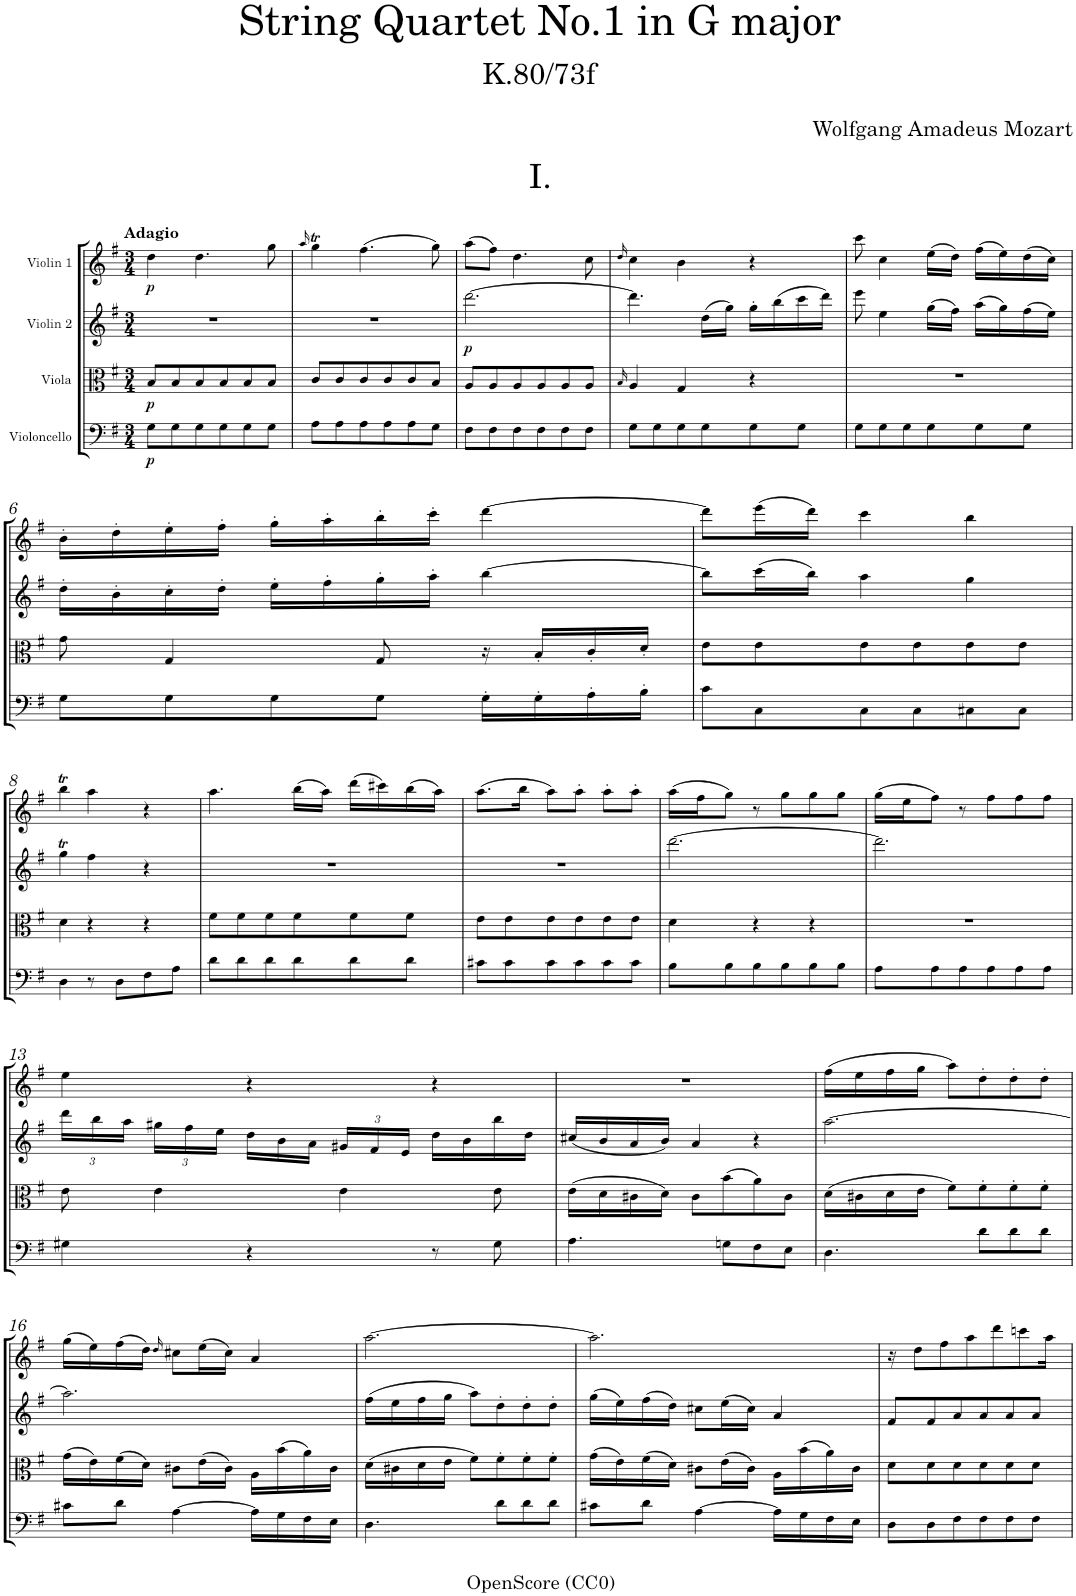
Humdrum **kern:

**kern	**dynam	**kern	**dynam	**kern	**dynam	**kern	**dynam
*part4	*part4	*part3	*part3	*part2	*part2	*part1	*part1
*staff4	*staff4	*staff3	*staff3	*staff2	*staff2	*staff1	*staff1
*I"Violoncello	*	*I"Viola	*	*I"Violin 2	*	*I"Violin 1	*
*I'Vc	*	*I'Vla	*	*I'Vln	*	*I'Vln	*
*clefF4	*	*clefC3	*	*clefG2	*	*clefG2	*
*k[f#]	*	*k[f#]	*	*k[f#]	*	*k[f#]	*
*M3/4	*	*M3/4	*	*M3/4	*	*M3/4	*
=1	=1	=1	=1	=1	=1	=1	=1
!	!	!	!	!	!	!LO:TX:a:t=I.	!
!	!	!	!	!	!	!LO:TX:a:B:t=Adagio	!
!	!LO:DY:b	!	!LO:DY:b	!	!	!	!LO:DY:b
8G\L	p	8B/L	p	2.r	.	4dd\	p
8G\	.	8B/	.	.	.	.	.
8G\	.	8B/	.	.	.	4.dd\	.
8G\	.	8B/	.	.	.	.	.
8G\	.	8B/	.	.	.	.	.
8G\J	.	8B/J	.	.	.	8gg\	.
=2	=2	=2	=2	=2	=2	=2	=2
.	.	.	.	.	.	16qaa/	.
8A\L	.	8c/L	.	2.r	.	4ggT\	.
8A\	.	8c/	.	.	.	.	.
8A\	.	8c/	.	.	.	(4.ff#\	.
8A\	.	8c/	.	.	.	.	.
8A\	.	8c/	.	.	.	.	.
8G\J	.	8B/J	.	.	.	8gg\)	.
=3	=3	=3	=3	=3	=3	=3	=3
!	!	!	!	!	!LO:DY:b	!	!
8F#\L	.	8A/L	.	[>2.ddd\	p	(8aa\L	.
8F#\	.	8A/	.	.	.	8ff#\J)	.
8F#\	.	8A/	.	.	.	4.dd\	.
8F#\	.	8A/	.	.	.	.	.
8F#\	.	8A/	.	.	.	.	.
8F#\J	.	8A/J	.	.	.	8cc\	.
=4	=4	=4	=4	=4	=4	=4	=4
.	.	16qB/	.	.	.	16qdd/	.
8G\L	.	4A/	.	4.ddd\]	.	4cc\	.
8G\	.	.	.	.	.	.	.
8G\	.	4G/	.	.	.	4b\	.
8G\	.	.	.	(16dd\LL	.	.	.
.	.	.	.	16gg\JJ)	.	.	.
8G\	.	4r	.	16gg'\LL	.	4r	.
.	.	.	.	(16bb\	.	.	.
8G\J	.	.	.	16ccc\	.	.	.
.	.	.	.	16ddd\JJ)	.	.	.
=5	=5	=5	=5	=5	=5	=5	=5
8G\L	.	2.r	.	8eee\	.	8ccc\	.
8G\	.	.	.	4ee\	.	4cc\	.
8G\	.	.	.	.	.	.	.
8G\	.	.	.	(16gg\LL	.	(16ee\LL	.
.	.	.	.	16ff#\JJ)	.	16dd\JJ)	.
8G\	.	.	.	(16aa\LL	.	(16ff#\LL	.
.	.	.	.	16gg\)	.	16ee\)	.
8G\J	.	.	.	(16ff#\	.	(16dd\	.
.	.	.	.	16ee\JJ)	.	16cc\JJ)	.
!!LO:LB:g=z
=6	=6	=6	=6	=6	=6	=6	=6
8G\L	.	8g\	.	16dd'\LL	.	16b'\LL	.
.	.	.	.	16b'\	.	16dd'\	.
8G\	.	4G/	.	16cc'\	.	16ee'\	.
.	.	.	.	16dd'\JJ	.	16ff#'\JJ	.
8G\	.	.	.	16ee'\LL	.	16gg'\LL	.
.	.	.	.	16ff#'\	.	16aa'\	.
8G\J	.	8G/	.	16gg'\	.	16bb'\	.
.	.	.	.	16aa'\JJ	.	16ccc'\JJ	.
16G'\LL	.	16r	.	[>4bb\	.	[>4ddd\	.
16G'\	.	16B'/LL	.	.	.	.	.
16A'\	.	16c'/	.	.	.	.	.
16B'\JJ	.	16d'/JJ	.	.	.	.	.
=7	=7	=7	=7	=7	=7	=7	=7
8c\L	.	8e\L	.	8bb\L]	.	8ddd\L]	.
8C\	.	8e\	.	(16ccc\L	.	(16eee\L	.
.	.	.	.	16bb\JJ)	.	16ddd\JJ)	.
8C\	.	8e\	.	4aa\	.	4ccc\	.
8C\	.	8e\	.	.	.	.	.
8C#X\	.	8e\	.	4gg\	.	4bb\	.
8C#\J	.	8e\J	.	.	.	.	.
!!LO:LB:g=z
=8	=8	=8	=8	=8	=8	=8	=8
4D\	.	4d\	.	4ggT\	.	4bbt\	.
8r	.	4r	.	4ff#\	.	4aa\	.
8D\L	.	.	.	.	.	.	.
8F#\	.	4r	.	4r	.	4r	.
8A\J	.	.	.	.	.	.	.
=9	=9	=9	=9	=9	=9	=9	=9
8d\L	.	8f#\L	.	2.r	.	4.aa\	.
8d\	.	8f#\	.	.	.	.	.
8d\	.	8f#\	.	.	.	.	.
8d\	.	8f#\	.	.	.	(16bb\LL	.
.	.	.	.	.	.	16aa\JJ)	.
8d\	.	8f#\	.	.	.	(16ddd\LL	.
.	.	.	.	.	.	16ccc#X\)	.
8d\J	.	8f#\J	.	.	.	(16bb\	.
.	.	.	.	.	.	16aa\JJ)	.
=10	=10	=10	=10	=10	=10	=10	=10
8c#X\L	.	8e\L	.	2.r	.	(8.aa\L	.
8c#\	.	8e\	.	.	.	.	.
.	.	.	.	.	.	16bb\Jk	.
8c#\	.	8e\	.	.	.	8aa\L)	.
8c#\	.	8e\	.	.	.	8aa'\J	.
8c#\	.	8e\	.	.	.	8aa'\L	.
8c#\J	.	8e\J	.	.	.	8aa'\J	.
=11	=11	=11	=11	=11	=11	=11	=11
8B\L	.	4d\	.	[>2.ddd\	.	(16aa\LL	.
.	.	.	.	.	.	16ff#\J	.
8B\	.	.	.	.	.	8gg\J)	.
8B\	.	4r	.	.	.	8r	.
8B\	.	.	.	.	.	8gg\L	.
8B\	.	4r	.	.	.	8gg\	.
8B\J	.	.	.	.	.	8gg\J	.
=12	=12	=12	=12	=12	=12	=12	=12
8A\L	.	2.r	.	2.ddd\]	.	(16gg\LL	.
.	.	.	.	.	.	16ee\J	.
8A\	.	.	.	.	.	8ff#\J)	.
8A\	.	.	.	.	.	8r	.
8A\	.	.	.	.	.	8ff#\L	.
8A\	.	.	.	.	.	8ff#\	.
8A\J	.	.	.	.	.	8ff#\J	.
!!LO:LB:g=z
=13	=13	=13	=13	=13	=13	=13	=13
*	*	*	*	*Xbrackettup	*	*	*
4G#X\	.	8e\	.	24ddd\LL	.	4ee\	.
.	.	.	.	24bb\	.	.	.
.	.	.	.	24aa\JJ	.	.	.
.	.	4e\	.	24gg#X\LL	.	.	.
.	.	.	.	24ff#\	.	.	.
.	.	.	.	24ee\JJ	.	.	.
4r	.	.	.	24dd\LL	.	4r	.
.	.	.	.	24b\	.	.	.
.	.	.	.	24a\JJ	.	.	.
.	.	4e\	.	24g#X/LL	.	.	.
.	.	.	.	24f#/	.	.	.
.	.	.	.	24e/JJ	.	.	.
8r	.	.	.	16dd\LL	.	4r	.
.	.	.	.	16b\	.	.	.
8G#\	.	8e\	.	16bb\	.	.	.
.	.	.	.	16dd\JJ	.	.	.
=14	=14	=14	=14	=14	=14	=14	=14
4.A\	.	(>16e\LL	.	(16cc#X/LL	.	2.r	.
.	.	16d\	.	16b/	.	.	.
.	.	16c#X\	.	16a/	.	.	.
.	.	16d\JJ)	.	16b/JJ)	.	.	.
.	.	8c#\L	.	4a/	.	.	.
8Gn\L	.	(>8b\	.	.	.	.	.
8F#\	.	8a\)	.	4r	.	.	.
8E\J	.	8c#\J	.	.	.	.	.
=15	=15	=15	=15	=15	=15	=15	=15
4.D\	.	(>16d\LL	.	[2.aa\	.	(16ff#\LL	.
.	.	16c#X\	.	.	.	16ee\	.
.	.	16d\	.	.	.	16ff#\	.
.	.	16e\JJ	.	.	.	16gg\JJ	.
.	.	8f#\L)	.	.	.	8aa\L)	.
8d\L	.	8f#'\	.	.	.	8dd'\	.
8d\	.	8f#'\	.	.	.	8dd'\	.
8d\J	.	8f#'\J	.	.	.	8dd'\J	.
!!LO:LB:g=z
=16	=16	=16	=16	=16	=16	=16	=16
8c#X\L	.	(>16g\LL	.	2.aa\]	.	(16gg\LL	.
.	.	16e\)	.	.	.	16ee\)	.
8d\J	.	(>16f#\	.	.	.	(16ff#\	.
.	.	16d\JJ)	.	.	.	16dd\JJ)	.
.	.	.	.	.	.	16qdd/	.
[>4A\	.	8c#X\L	.	.	.	8cc#X\L	.
.	.	(16e\L	.	.	.	(16ee\L	.
.	.	16c#\JJ)	.	.	.	16cc#\JJ)	.
16A\LL]	.	16A\LL	.	.	.	4a/	.
16G\	.	(>16b\	.	.	.	.	.
16F#\	.	16a\)	.	.	.	.	.
16E\JJ	.	16c#\JJ	.	.	.	.	.
=17	=17	=17	=17	=17	=17	=17	=17
4.D\	.	(>16d\LL	.	(16ff#\LL	.	[>2.aa\	.
.	.	16c#X\	.	16ee\	.	.	.
.	.	16d\	.	16ff#\	.	.	.
.	.	16e\JJ	.	16gg\JJ	.	.	.
.	.	8f#\L)	.	8aa\L)	.	.	.
8d\L	.	8f#'\	.	8dd'\	.	.	.
8d\	.	8f#'\	.	8dd'\	.	.	.
8d\J	.	8f#'\J	.	8dd'\J	.	.	.
=18	=18	=18	=18	=18	=18	=18	=18
8c#X\L	.	(>16g\LL	.	(16gg\LL	.	2.aa\]	.
.	.	16e\)	.	16ee\)	.	.	.
8d\J	.	(>16f#\	.	(16ff#\	.	.	.
.	.	16d\JJ)	.	16dd\JJ)	.	.	.
[>4A\	.	8c#X\L	.	8cc#X\L	.	.	.
.	.	(16e\L	.	(16ee\L	.	.	.
.	.	16c#\JJ)	.	16cc#\JJ)	.	.	.
16A\LL]	.	16A\LL	.	4a/	.	.	.
16G\	.	(>16b\	.	.	.	.	.
16F#\	.	16a\)	.	.	.	.	.
16E\JJ	.	16c#\JJ	.	.	.	.	.
=19	=19	=19	=19	=19	=19	=19	=19
8D\L	.	8d\L	.	8f#/L	.	16r	.
.	.	.	.	.	.	8dd\L	.
8D\	.	8d\	.	8f#/	.	.	.
.	.	.	.	.	.	8ff#\	.
8F#\	.	8d\	.	8a/	.	.	.
.	.	.	.	.	.	8aa\	.
8F#\	.	8d\	.	8a/	.	.	.
.	.	.	.	.	.	8ddd\	.
8F#\	.	8d\	.	8a/	.	.	.
.	.	.	.	.	.	8cccn\	.
8F#\J	.	8d\J	.	8a/J	.	.	.
.	.	.	.	.	.	16aa\Jk	.
=	=	=	=	=	=	=	=
*-	*-	*-	*-	*-	*-	*-	*-
